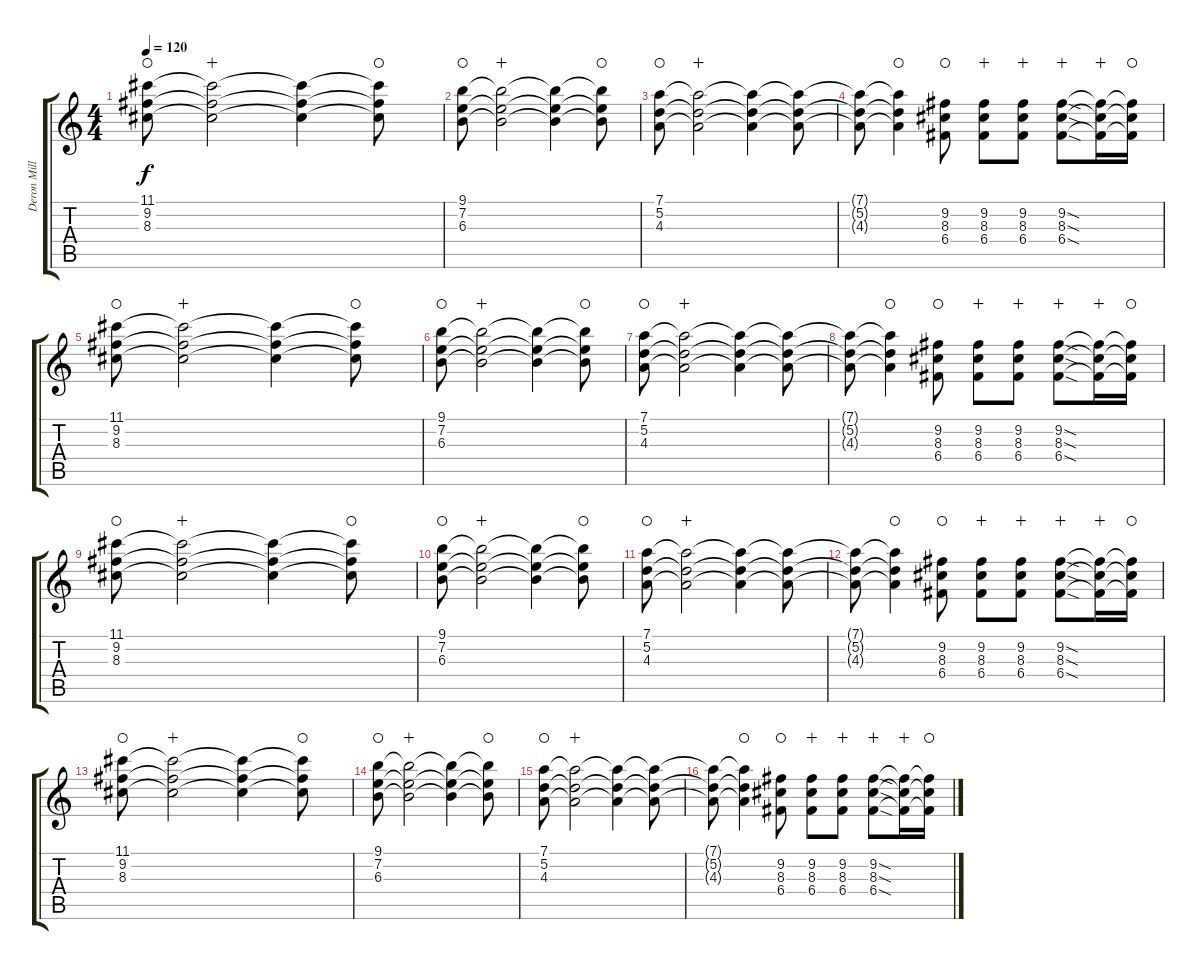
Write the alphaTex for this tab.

\track ("Deron Miller" "Deron Mill") {instrument distortionguitar}
\staff {score tabs}
\tuning (D4 A3 F3 C3 G2 D2) {hide}
\ts (4 4)
\tempo 120
\clef g2
\ks c
(11.1 9.2 8.3).8{dy f balance 4 waho} (11.1{t} 9.2{t} 8.3{t}).2{wahc} (11.1{t} 9.2{t} 8.3{t}).4 (11.1{t} 9.2{t} 8.3{t}).8{waho} |
(9.1 7.2 6.3).8{waho} (9.1{t} 7.2{t} 6.3{t}).2{wahc} (9.1{t} 7.2{t} 6.3{t}).4 (9.1{t} 7.2{t} 6.3{t}).8{waho} |
(7.1 5.2 4.3).8{waho} (7.1{t} 5.2{t} 4.3{t}).2{wahc} (7.1{t} 5.2{t} 4.3{t}).4 (7.1{t} 5.2{t} 4.3{t}).8 |
(7.1{t} 5.2{t} 4.3{t}).8 (7.1{t} 5.2{t} 4.3{t}).4{waho} (9.2 8.3 6.4).8{waho} (9.2 8.3 6.4).8{wahc} (9.2 8.3 6.4).8{wahc} (9.2{sod} 8.3{sod} 6.4{sod}).8{wahc} (9.2{t} 8.3{t} 6.4{t}).16{wahc} (9.2{t} 8.3{t} 6.4{t}).16{waho} |
(11.1 9.2 8.3).8{waho} (11.1{t} 9.2{t} 8.3{t}).2{wahc} (11.1{t} 9.2{t} 8.3{t}).4 (11.1{t} 9.2{t} 8.3{t}).8{waho} |
(9.1 7.2 6.3).8{waho} (9.1{t} 7.2{t} 6.3{t}).2{wahc} (9.1{t} 7.2{t} 6.3{t}).4 (9.1{t} 7.2{t} 6.3{t}).8{waho} |
(7.1 5.2 4.3).8{waho} (7.1{t} 5.2{t} 4.3{t}).2{wahc} (7.1{t} 5.2{t} 4.3{t}).4 (7.1{t} 5.2{t} 4.3{t}).8 |
(7.1{t} 5.2{t} 4.3{t}).8 (7.1{t} 5.2{t} 4.3{t}).4{waho} (9.2 8.3 6.4).8{waho} (9.2 8.3 6.4).8{wahc} (9.2 8.3 6.4).8{wahc} (9.2{sod} 8.3{sod} 6.4{sod}).8{wahc} (9.2{t} 8.3{t} 6.4{t}).16{wahc} (9.2{t} 8.3{t} 6.4{t}).16{waho} |
(11.1 9.2 8.3).8{waho} (11.1{t} 9.2{t} 8.3{t}).2{wahc} (11.1{t} 9.2{t} 8.3{t}).4 (11.1{t} 9.2{t} 8.3{t}).8{waho} |
(9.1 7.2 6.3).8{waho} (9.1{t} 7.2{t} 6.3{t}).2{wahc} (9.1{t} 7.2{t} 6.3{t}).4 (9.1{t} 7.2{t} 6.3{t}).8{waho} |
(7.1 5.2 4.3).8{waho} (7.1{t} 5.2{t} 4.3{t}).2{wahc} (7.1{t} 5.2{t} 4.3{t}).4 (7.1{t} 5.2{t} 4.3{t}).8 |
(7.1{t} 5.2{t} 4.3{t}).8 (7.1{t} 5.2{t} 4.3{t}).4{waho} (9.2 8.3 6.4).8{waho} (9.2 8.3 6.4).8{wahc} (9.2 8.3 6.4).8{wahc} (9.2{sod} 8.3{sod} 6.4{sod}).8{wahc} (9.2{t} 8.3{t} 6.4{t}).16{wahc} (9.2{t} 8.3{t} 6.4{t}).16{waho} |
(11.1 9.2 8.3).8{waho} (11.1{t} 9.2{t} 8.3{t}).2{wahc} (11.1{t} 9.2{t} 8.3{t}).4 (11.1{t} 9.2{t} 8.3{t}).8{waho} |
(9.1 7.2 6.3).8{waho} (9.1{t} 7.2{t} 6.3{t}).2{wahc} (9.1{t} 7.2{t} 6.3{t}).4 (9.1{t} 7.2{t} 6.3{t}).8{waho} |
(7.1 5.2 4.3).8{waho} (7.1{t} 5.2{t} 4.3{t}).2{wahc} (7.1{t} 5.2{t} 4.3{t}).4 (7.1{t} 5.2{t} 4.3{t}).8 |
(7.1{t} 5.2{t} 4.3{t}).8 (7.1{t} 5.2{t} 4.3{t}).4{waho} (9.2 8.3 6.4).8{waho} (9.2 8.3 6.4).8{wahc} (9.2 8.3 6.4).8{wahc} (9.2{sod} 8.3{sod} 6.4{sod}).8{wahc} (9.2{t} 8.3{t} 6.4{t}).16{wahc} (9.2{t} 8.3{t} 6.4{t}).16{waho}
